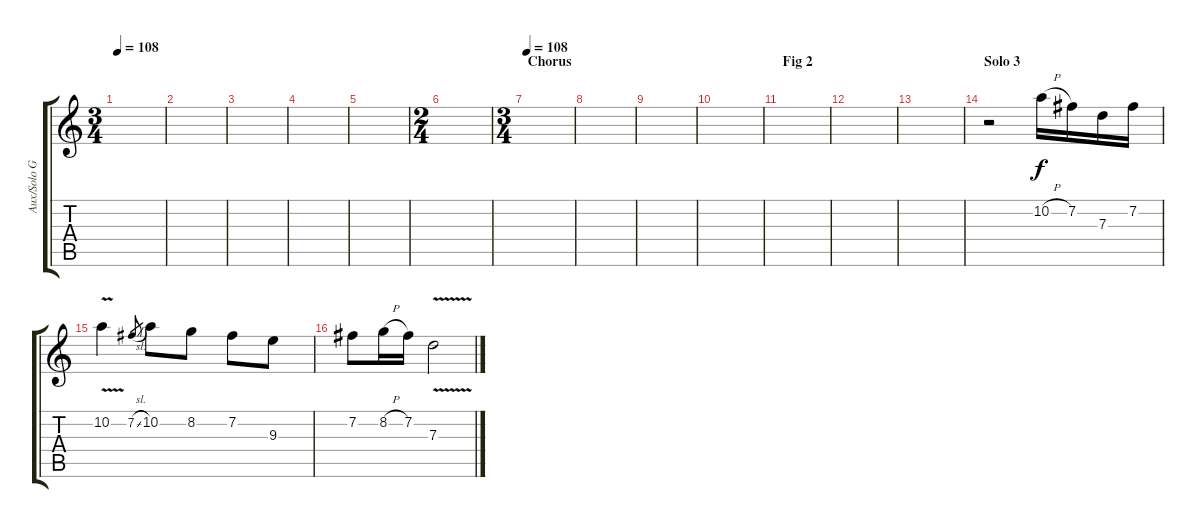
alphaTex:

\track ("Aux/Solo Gtr1" "Aux/Solo G") {instrument overdrivenguitar}
\staff {score tabs}
\tuning (E4 B3 G3 D3 A2 E2) {hide}
\ts (3 4)
\tempo 108
\clef g2
\ks c
|
|
|
|
|
\ts (2 4)
|
\ts (3 4)
\section ("" "Chorus")
\tempo 108
|
|
|
|
\section ("" "Fig 2")
|
|
|
\section ("" "Solo 3")
r.2{instrument electricguitarclean} 10.2{h}.16 7.2.16 7.3.16 7.2.16 |
10.2{v}.4 7.2{sl}.8{gr} 10.2.8 8.2.8 7.2.8 9.3.8 |
7.2.8 8.2{h}.16 7.2.16 7.3{v}.2
